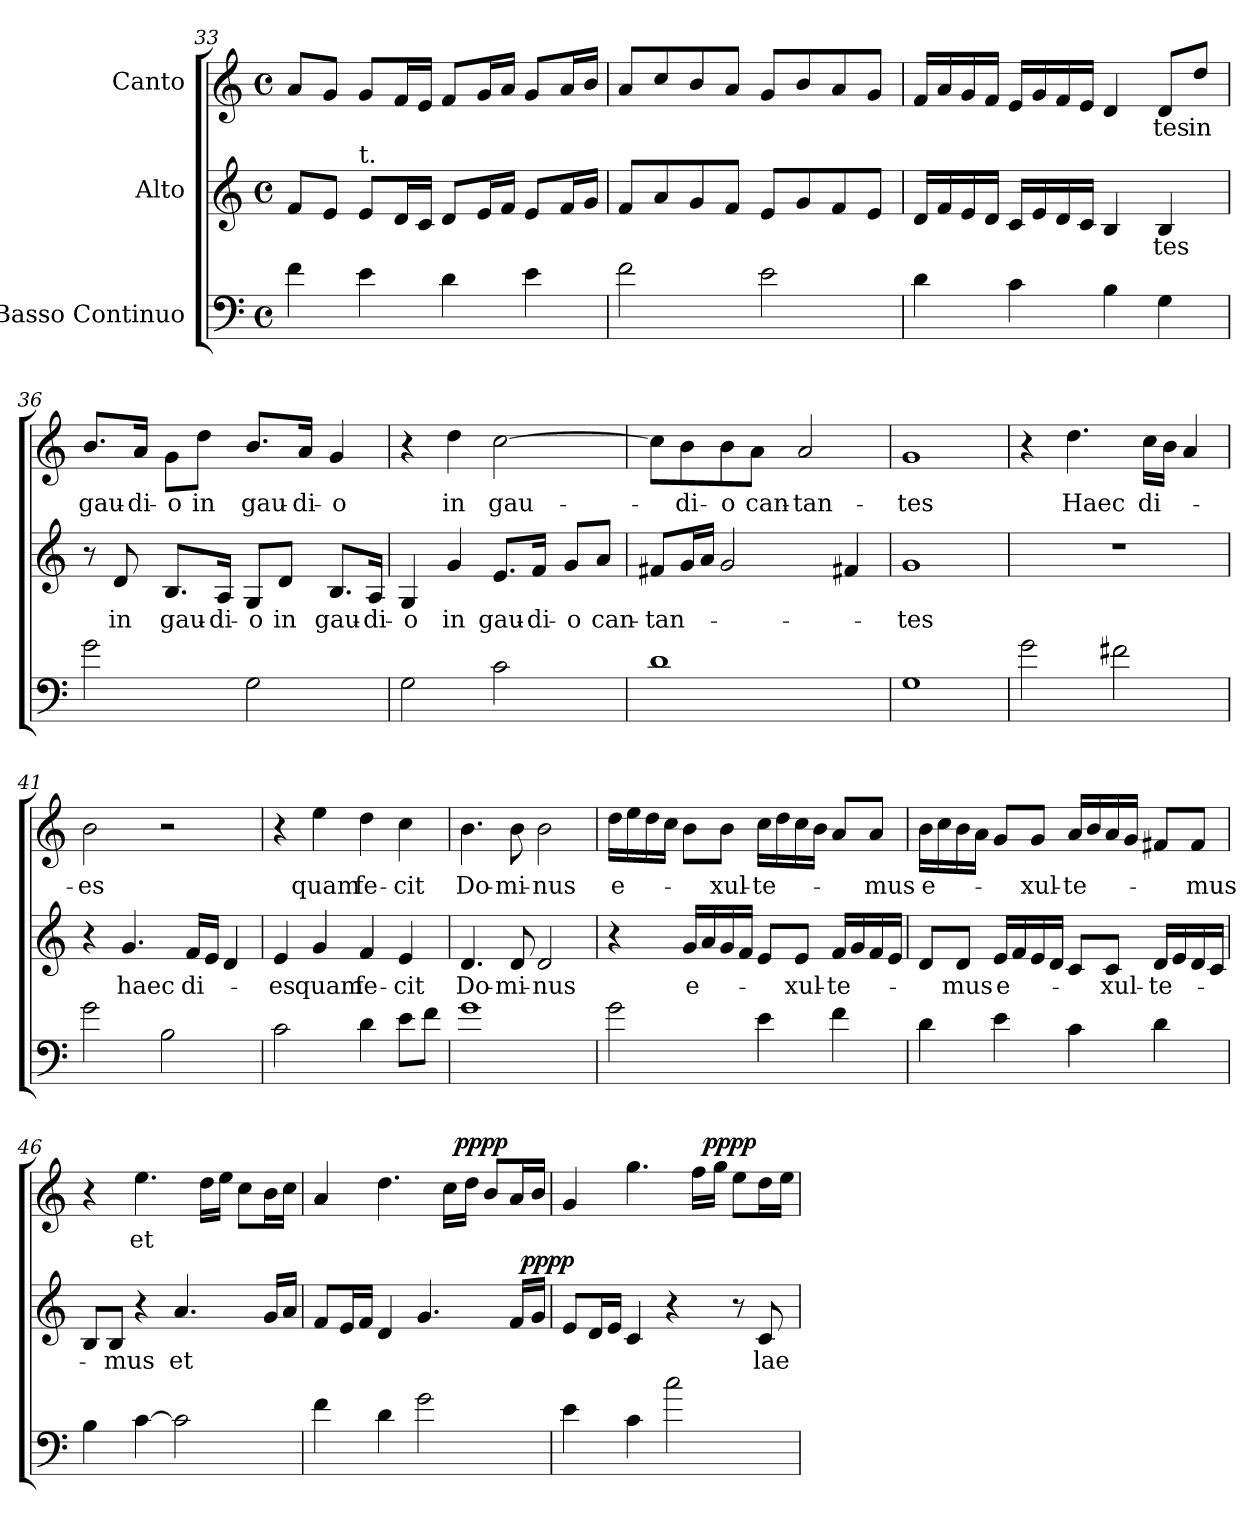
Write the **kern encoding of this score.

**kern	**kern	**text	**dynam	**kern	**text	**dynam
*part3	*part2	*part2	*part2	*part1	*part1	*part1
*staff3	*staff2	*staff2	*staff2	*staff1	*staff1	*staff1
*I"Basso Continuo	*I"Alto	*	*	*I"Canto	*	*
*clefF4	*clefG2	*	*	*clefG2	*	*
*ITrd7c12	*	*	*	*	*	*
*k[]	*k[]	*	*	*k[]	*	*
*C:	*C:	*	*	*C:	*	*
*M4/4	*M4/4	*	*	*M4/4	*	*
*met(c)	*met(c)	*	*	*met(c)	*	*
=33	=33	=33	=33	=33	=33	=33
4F\	8f/L	.	.	8a/L	.	.
.	8e/J	.	.	8g/J	.	.
!	!LO:TX:a:t=t.	!	!	!	!	!
4E\	8e/L	.	.	8g/L	.	.
.	16d/L	.	.	16f/L	.	.
.	16c/JJ	.	.	16e/JJ	.	.
4D\	8d/L	.	.	8f/L	.	.
.	16e/L	.	.	16g/L	.	.
.	16f/JJ	.	.	16a/JJ	.	.
4E\	8e/L	.	.	8g/L	.	.
.	16f/L	.	.	16a/L	.	.
.	16g/JJ	.	.	16b/JJ	.	.
=34	=34	=34	=34	=34	=34	=34
2F\	8f/L	.	.	8a/L	.	.
.	8a/	.	.	8cc/	.	.
.	8g/	.	.	8b/	.	.
.	8f/J	.	.	8a/J	.	.
2E\	8e/L	.	.	8g/L	.	.
.	8g/	.	.	8b/	.	.
.	8f/	.	.	8a/	.	.
.	8e/J	.	.	8g/J	.	.
=35	=35	=35	=35	=35	=35	=35
4D\	16d/LL	.	.	16f/LL	.	.
.	16f/	.	.	16a/	.	.
.	16e/	.	.	16g/	.	.
.	16d/JJ	.	.	16f/JJ	.	.
4C\	16c/LL	.	.	16e/LL	.	.
.	16e/	.	.	16g/	.	.
.	16d/	.	.	16f/	.	.
.	16c/JJ	.	.	16e/JJ	.	.
4BB\	4B/	.	.	4d/	.	.
!	!	!LO:LY:b	!	!	!LO:LY:b	!
4GG\	4B/	-tes	.	8d/L	-tes	.
!	!	!	!	!	!LO:LY:b	!
.	.	.	.	8dd/J	in	.
!!LO:LB:g=z
=36	=36	=36	=36	=36	=36	=36
!	!	!	!	!	!LO:LY:b	!
2G\	8r	.	.	8.b/L	gau-	.
!	!	!LO:LY:b	!	!	!	!
.	8d/	in	.	.	.	.
!	!	!	!	!	!LO:LY:b	!
.	.	.	.	16a/Jk	-di-	.
!	!	!LO:LY:b	!	!	!LO:LY:b:rj	!
.	8.B/L	gau-	.	8g\L	-o	.
!	!	!	!	!	!LO:LY:b	!
.	.	.	.	8dd\J	in	.
!	!	!LO:LY:b	!	!	!	!
.	16A/Jk	-di-	.	.	.	.
!	!	!LO:LY:b:rj	!	!	!LO:LY:b	!
2GG\	8G/L	-o	.	8.b/L	gau-	.
!	!	!LO:LY:b	!	!	!	!
.	8d/J	in	.	.	.	.
!	!	!	!	!	!LO:LY:b	!
.	.	.	.	16a/Jk	-di-	.
!	!	!LO:LY:b	!	!	!LO:LY:b:rj	!
.	8.B/L	gau-	.	4g/	-o	.
!	!	!LO:LY:b	!	!	!	!
.	16A/Jk	-di-	.	.	.	.
=37	=37	=37	=37	=37	=37	=37
!	!	!LO:LY:b	!	!	!	!
2GG\	4G/	-o	.	4r	.	.
!	!	!LO:LY:b	!	!	!LO:LY:b	!
.	4g/	in	.	4dd\	in	.
!	!	!LO:LY:b	!	!	!LO:LY:b	!
2C\	8.e/L	gau-	.	[>2cc\	gau-	.
!	!	!LO:LY:b	!	!	!	!
.	16f/Jk	-di-	.	.	.	.
!	!	!LO:LY:b	!	!	!	!
.	8g/L	-o	.	.	.	.
!	!	!LO:LY:b	!	!	!	!
.	8a/J	can-	.	.	.	.
=38	=38	=38	=38	=38	=38	=38
!	!	!LO:LY:b	!	!	!	!
1D	8f#X/L	-tan-	.	8cc\L]	.	.
!	!	!	!	!	!LO:LY:b	!
.	16g/L	.	.	8b\	-di-	.
.	16a/JJ	.	.	.	.	.
!	!	!	!	!	!LO:LY:b	!
.	2g/	.	.	8b\	-o	.
!	!	!	!	!	!LO:LY:b	!
.	.	.	.	8a\J	can-	.
!	!	!	!	!	!LO:LY:b	!
.	.	.	.	2a/	-tan-	.
.	4f#X/	.	.	.	.	.
=39	=39	=39	=39	=39	=39	=39
!	!	!LO:LY:b	!	!	!LO:LY:b	!
1GG	1g	-tes	.	1g	-tes	.
!!LO:LB:g=z
=40	=40	=40	=40	=40	=40	=40
2G\	1r	.	.	4r	.	.
!	!	!	!	!	!LO:LY:b	!
.	.	.	.	4.dd\	Haec	.
2F#X\	.	.	.	.	.	.
!	!	!	!	!	!LO:LY:b	!
.	.	.	.	16cc\LL	di-	.
.	.	.	.	16b\JJ	.	.
.	.	.	.	4a/	.	.
=41	=41	=41	=41	=41	=41	=41
!	!	!	!	!	!LO:LY:b	!
2G\	4r	.	.	2b\	-es	.
!	!	!LO:LY:b	!	!	!	!
.	4.g/	haec	.	.	.	.
2BB\	.	.	.	2r	.	.
!	!	!LO:LY:b	!	!	!	!
.	16f/LL	di-	.	.	.	.
.	16e/JJ	.	.	.	.	.
.	4d/	.	.	.	.	.
=42	=42	=42	=42	=42	=42	=42
!	!	!LO:LY:b	!	!	!	!
2C\	4e/	-es	.	4r	.	.
!	!	!LO:LY:b	!	!	!LO:LY:b	!
.	4g/	quam	.	4ee\	quam	.
!	!	!LO:LY:b	!	!	!LO:LY:b	!
4D\	4f/	fe-	.	4dd\	fe-	.
!	!	!LO:LY:b	!	!	!LO:LY:b	!
8E\L	4e/	-cit	.	4cc\	-cit	.
8F\J	.	.	.	.	.	.
=43	=43	=43	=43	=43	=43	=43
!	!	!LO:LY:b	!	!	!LO:LY:b	!
1G	4.d/	Do-	.	4.b\	Do-	.
!	!	!LO:LY:b	!	!	!LO:LY:b	!
.	8d/	-mi-	.	8b\	-mi-	.
!	!	!LO:LY:b	!	!	!LO:LY:b	!
.	2d/	-nus	.	2b\	-nus	.
!!LO:LB:g=z
=44	=44	=44	=44	=44	=44	=44
!	!	!	!	!	!LO:LY:b	!
2G\	4r	.	.	16dd\LL	e-	.
.	.	.	.	16ee\	.	.
.	.	.	.	16dd\	.	.
.	.	.	.	16cc\JJ	.	.
!	!	!LO:LY:b	!	!	!	!
.	16g/LL	e-	.	8b\L	.	.
.	16a/	.	.	.	.	.
!	!	!	!	!	!LO:LY:b	!
.	16g/	.	.	8b\J	-xul-	.
.	16f/JJ	.	.	.	.	.
!	!	!	!	!	!LO:LY:b	!
4E>\	8e/L	.	.	16cc\LL	-te-	.
.	.	.	.	16dd\	.	.
!	!	!LO:LY:b	!	!	!	!
.	8e/J	-xul-	.	16cc\	.	.
.	.	.	.	16b\JJ	.	.
!	!	!LO:LY:b	!	!	!	!
4F\	16f/LL	-te-	.	8a/L	.	.
.	16g/	.	.	.	.	.
!	!	!	!	!	!LO:LY:b	!
.	16f/	.	.	8a/J	-mus	.
.	16e/JJ	.	.	.	.	.
=45	=45	=45	=45	=45	=45	=45
!	!	!	!	!	!LO:LY:b	!
4D>\	8d/L	.	.	16b\LL	e-	.
.	.	.	.	16cc\	.	.
!	!	!LO:LY:b	!	!	!	!
.	8d/J	-mus	.	16b\	.	.
.	.	.	.	16a\JJ	.	.
!	!	!LO:LY:b	!	!	!	!
4E\	16e/LL	e-	.	8g/L	.	.
.	16f/	.	.	.	.	.
!	!	!	!	!	!LO:LY:b	!
.	16e/	.	.	8g/J	-xul-	.
.	16d/JJ	.	.	.	.	.
!	!	!	!	!	!LO:LY:b	!
4C>\	8c/L	.	.	16a/LL	-te-	.
.	.	.	.	16b/	.	.
!	!	!LO:LY:b	!	!	!	!
.	8c/J	-xul-	.	16a/	.	.
.	.	.	.	16g/JJ	.	.
!	!	!LO:LY:b	!	!	!	!
4D\	16d/LL	-te-	.	8f#X/L	.	.
.	16e/	.	.	.	.	.
!	!	!	!	!	!LO:LY:b	!
.	16d/	.	.	8f#/J	-mus	.
.	16c/JJ	.	.	.	.	.
=46	=46	=46	=46	=46	=46	=46
4BB\	8B/L	.	.	4r	.	.
!	!	!LO:LY:b	!	!	!	!
.	8B/J	-mus	.	.	.	.
!	!	!	!	!	!LO:LY:b	!
[<4C\	4r	.	.	4.ee\	et	.
!	!	!LO:LY:b	!	!	!	!
2C>\]	4.a/	et	.	.	.	.
.	.	.	.	16dd\LL	.	.
.	.	.	.	16ee\JJ	.	.
.	.	.	.	8cc\L	.	.
.	16g/LL	.	.	16b\L	.	.
.	16a/JJ	.	.	16cc\JJ	.	.
!!LO:PB:g=z
=47	=47	=47	=47	=47	=47	=47
*	*^	*	*	*^	*	*
4F\	8f/L	2ryy	.	.	4a/	2ryy	.	.
.	16e/L	.	.	.	.	.	.	.
.	16f/JJ	.	.	.	.	.	.	.
4D\	4d/	.	.	.	4.dd\	.	.	.
2G\	4.g/	4ryy	.	.	.	8ryy	.	.
.	.	.	.	.	16cc\LL	32ryy	.	.
!	!	!	!	!	!	!	!	!LO:DY:b
.	.	.	.	.	.	4ryy	.	pppp
.	.	.	.	.	16dd\JJ	.	.	.
.	.	8ryy	.	.	8b/L	.	.	.
.	16f/LL	32ryy	.	.	16a/L	.	.	.
!	!	!	!	!LO:DY:b	!	!	!	!
.	.	16.ryy	.	pppp	.	16.ryy	.	.
.	16g/JJ	.	.	.	16b/JJ	.	.	.
*	*v	*v	*	*	*	*	*	*
=48	=48	=48	=48	=48	=48	=48	=48
4E\	8e/L	.	.	4g/	2ryy	.	.
.	16d/L	.	.	.	.	.	.
.	16e/JJ	.	.	.	.	.	.
4C\	4c/	.	.	4.gg\	.	.	.
2c\	4r	.	.	.	8ryy	.	.
.	.	.	.	16ff\LL	32ryy	.	.
!	!	!	!	!	!	!	!LO:DY:b
.	.	.	.	.	4ryy	.	pppp
.	.	.	.	16gg\JJ	.	.	.
.	8r	.	.	8ee\L	.	.	.
!	!	!LO:LY:b	!	!	!	!	!
.	8c/	lae-	.	16dd\L	.	.	.
.	.	.	.	.	16.ryy	.	.
.	.	.	.	16ee\JJ	.	.	.
*	*	*	*	*v	*v	*	*
=	=	=	=	=	=	=
*-	*-	*-	*-	*-	*-	*-
